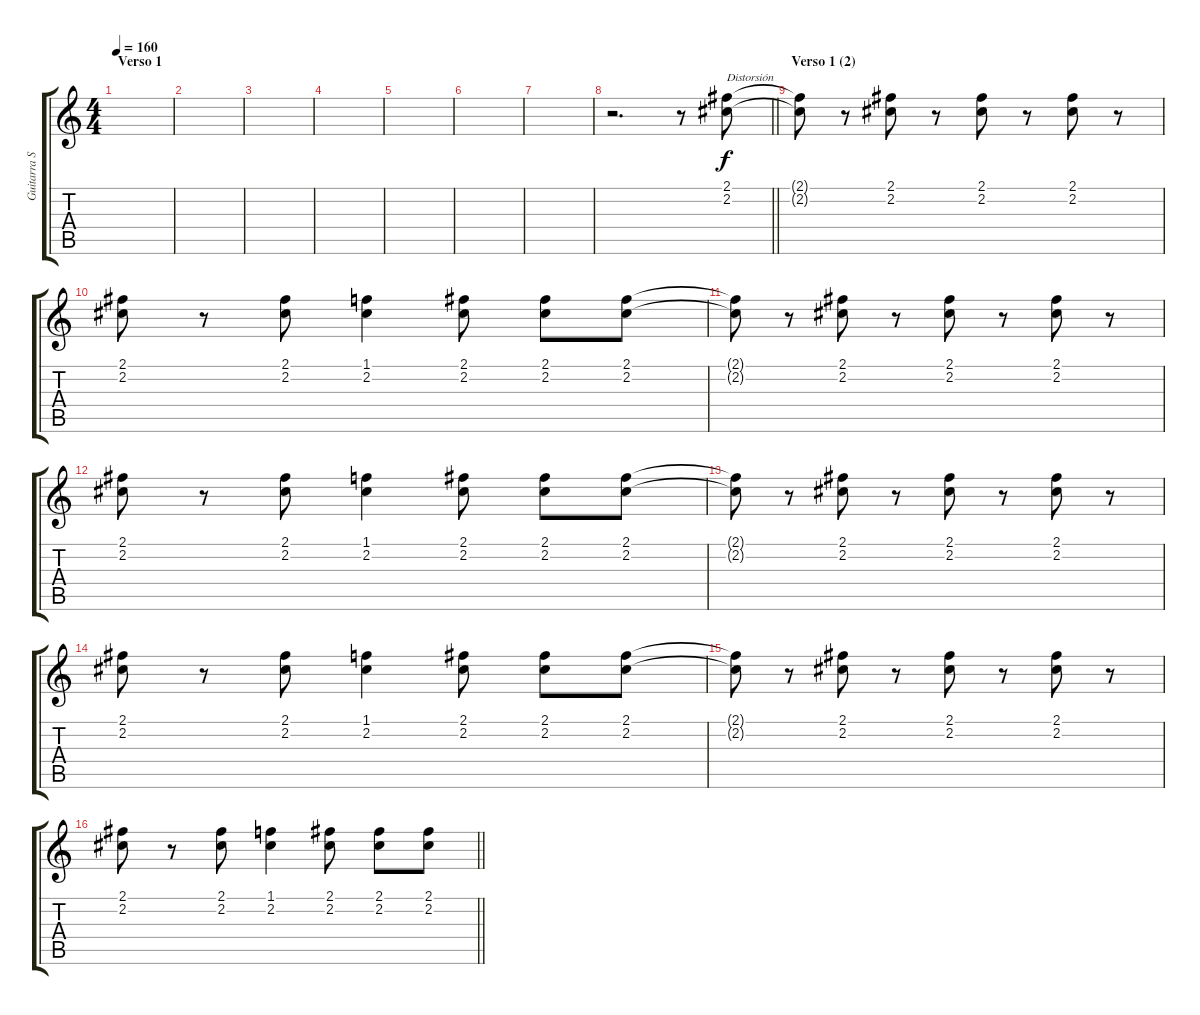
\track ("Guitarra Solista" "Guitarra S") {instrument distortionguitar}
\staff {score tabs}
\tuning (E4 B3 G3 D3 A2 E2) {hide}
\ts (4 4)
\section ("" "Verso 1")
\tempo 160
\clef g2
\ks c
|
|
|
|
|
|
|
\barLineRight lightlight
r.2{d} r.8 (2.1 2.2).8{txt "Distorsión" instrument distortionguitar} |
\section ("" "Verso 1 (2)")
(2.1{t} 2.2{t}).8 r.8 (2.1 2.2).8 r.8 (2.1 2.2).8 r.8 (2.1 2.2).8 r.8 |
(2.1 2.2).8 r.8 (2.1 2.2).8 (1.1 2.2).4 (2.1 2.2).8 (2.1 2.2).8 (2.1 2.2).8 |
(2.1{t} 2.2{t}).8 r.8 (2.1 2.2).8 r.8 (2.1 2.2).8 r.8 (2.1 2.2).8 r.8 |
(2.1 2.2).8 r.8 (2.1 2.2).8 (1.1 2.2).4 (2.1 2.2).8 (2.1 2.2).8 (2.1 2.2).8 |
(2.1{t} 2.2{t}).8 r.8 (2.1 2.2).8 r.8 (2.1 2.2).8 r.8 (2.1 2.2).8 r.8 |
(2.1 2.2).8 r.8 (2.1 2.2).8 (1.1 2.2).4 (2.1 2.2).8 (2.1 2.2).8 (2.1 2.2).8 |
(2.1{t} 2.2{t}).8 r.8 (2.1 2.2).8 r.8 (2.1 2.2).8 r.8 (2.1 2.2).8 r.8 |
\barLineRight lightlight
(2.1 2.2).8 r.8 (2.1 2.2).8 (1.1 2.2).4 (2.1 2.2).8 (2.1 2.2).8 (2.1 2.2).8
